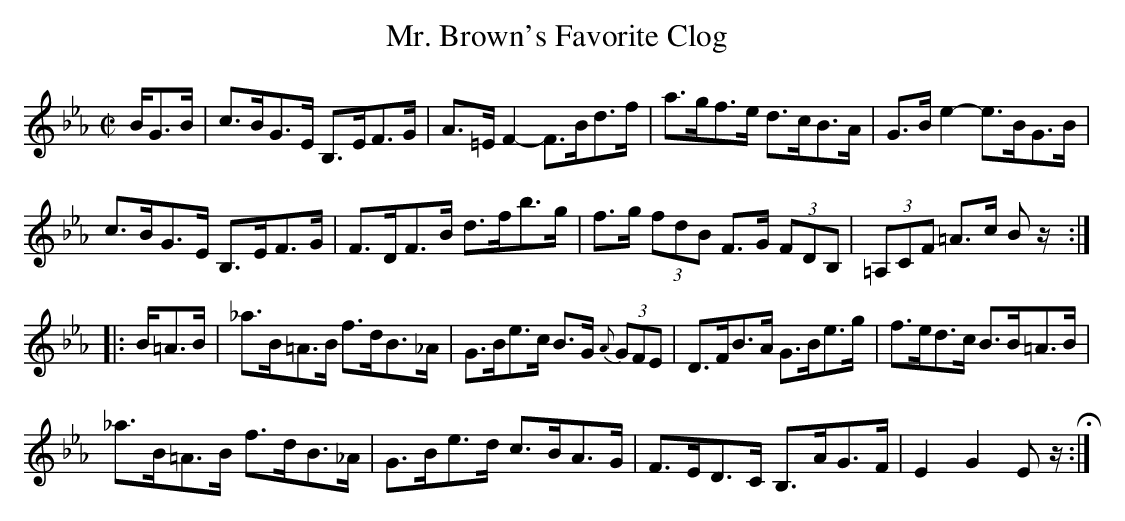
X:1
T:Mr. Brown's Favorite Clog
M:C|
L:1/8
K:Eb
B<GB/|c>BG>E B,>EF>G|A>=E F2- F>Bd>f|a>gf>e d>cB>A|G>B e2- e>BG>B|
c>BG>E B,>EF>G|F>DF>B d>fb>g|f>g (3fdB F>G (3FDB,|(3=A,CF =A>c B z/:|
|:B<=AB/|_a>B=A>B f>dB>_A|G>Be>c B>G {A}(3GFE|D>FB>A G>Be>g|f>ed>c B>B=A>B|
_a>B=A>B f>dB>_A|G>Be>d c>BA>G|F>ED>C B,>AG>F|E2G2 Ez/!fermata!:|]
